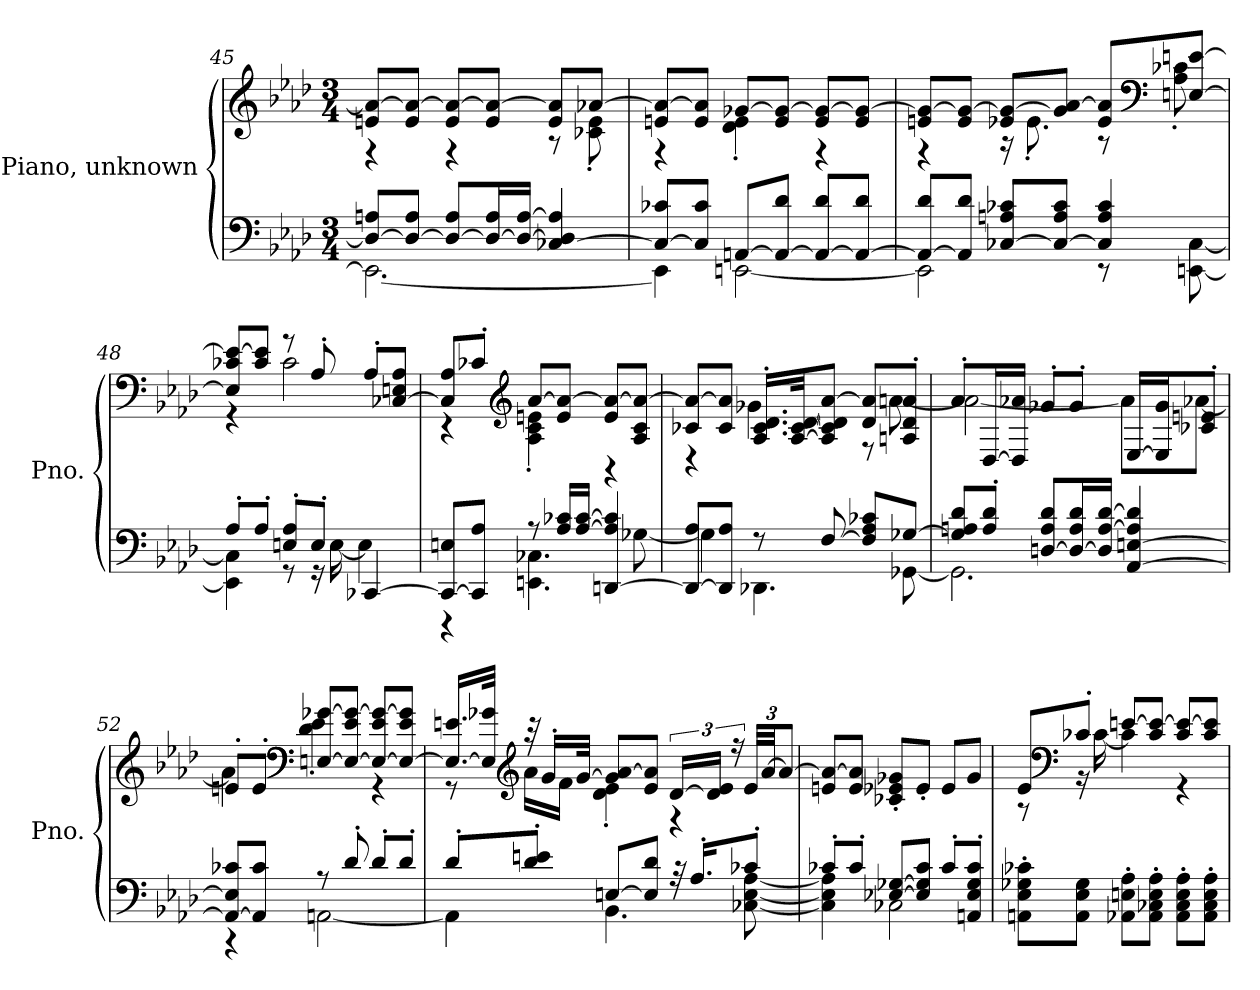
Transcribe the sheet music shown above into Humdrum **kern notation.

**kern	**kern
*part1	*part1
*staff2	*staff1
*I"Piano, unknown	*
*I'Pno.	*
!!LO:LB:g=z
*clefF4	*clefG2
*k[b-e-a-d-]	*k[b-e-a-d-]
*M3/4	*M3/4
=45	=45
*^	*^
8D-/_ 8An/L	2.EE\_	8en/ 8a/_L	4r
8D-/_ 8A/J	.	8e/ 8a/_J	.
8D-/_ 8A/L	.	8e/ 8a/_L	4r
16D-/_ 16A/L	.	8e/ 8a/_J	.
16D-/_ [16A/JJ	.	.	.
[4C-X/ 4D-/] 4A/]	.	8e/ 8a/]L	8r
.	.	[8a-X/J	8c-X\' 8e\'
=46	=46	=46	=46
8C-/_ 8c-X/L	4EE\]	8en/ 8a-/_L	4r
8C-/] 8c-/J	.	8e/ 8a-/]J	.
[8AAn/L	[2EEn\	[8g-X/L	4d-\' 4e\'
8AA/_ 8d-/J	.	8e/ 8g-/_J	.
8AA/_ 8d-/L	.	8e/ 8g-/_L	4r
8AA/_ 8d-/J	.	8e/ 8g-/_J	.
=47	=47	=47	=47
8AA/_ 8d-/L	2EE\]	8en/ 8g-/_L	4r
8AA/] 8d-/J	.	8e/ 8g-/_J	.
[8C-X/ 8An/ 8c-X/L	.	8e-X/ 8g-/_L	16r
.	.	.	8.e-'\
8C-/_ 8A/ 8c-/J	.	8g-/] [8a-/J	.
4C-/] 4A/ 4c-/	8r	8e-/ 8a-/]L	8r
*	*	*clefF4	*
.	[8EEn\ [8C-\	[8En/ [8en/J	8A-\' 8c-X\'
!!LO:LB:g=z	!!
=48	=48	=48	=48
8A-'/L	4EE\] 4C-\]	8E/] 8c-X/ 8e/_L	4r
8A-'/J	.	8c-/ 8e/]J	.
8En/' 8A-/'L	8r	8r	2c-\
8E'/J	16r	8A-'/	.
.	[16E\	.	.
[4CC-X/	4E\]	8A-'/L	.
.	.	[8C-X/ 8En/ 8A-/J	.
=49	=49	=49	=49
8CC-/_ 8En/L	4r	8C-/] 8A-/L	4r
8CC-/] 8A-/J	.	8c-X'/J	.
*	*	*clefG2	*
8r	4.EEn\ 4.C-X\	[8a-/L	4A-\' 4c-\' 4en\'
16A-/ 16c-X/LL	.	8e/ 8a-/_J	.
[16A-/ [16c-/JJ	.	.	.
[4DDn/ 4A-/] 4c-/]	.	8e/ 8a-/_L	4r
.	[8G-X\	8A-/ 8c-/ 8a-/_J	.
=50	=50	=50	=50
8DD/_ 8A-/L	4G-\]	8c-X/ 8a-/_L	4r
8DD/] 8A-/J	.	8c-/ 8a-/]J	.
8r	4.DD-X\	16.A-/' 16.c-/' 16.d-/'LL	4g-X\
.	.	[32A-/ [32c-/ [32d-/JK	.
[8F/	.	8A-/] 8c-/] 8d-/] [8a-/J	.
8F/] 8A-/ 8c-X/L	.	8d-/ 8a-/]L	8r
[8G-X/J	[8GG-X\	8An/' 8d-/' 8a-/'J	[8an\
!!LO:LB:g=z	!!
=51	=51	=51	=51
8G-/] 8An/ 8d-/L	2.GG-\]	8a-'/L	2a\_
8A/' 8d-/'J	.	[16D-/L	.
.	.	16D-/] 16a-X/JJ	.
[8Dn/ 8A/ 8d-/L	.	8g-X'/L	.
16D/_ 16A/ 16d-/L	.	8g-'/J	.
16D/] [16A/ [16d-/JJ	.	.	.
[4AA-/ [4En/ 4A/] 4d-/]	.	[16E-/LL	8a\L]
.	.	16E-/] 16g-/J	.
.	.	8c-X/' 8en/'J	[8a-X\J
=52	=52	=52	=52
8AA-/_ 8E/] 8c-X/L	4r	8en'/L	4a-\]
8AA-/] 8c-/J	.	8e'/J	.
*	*	*clefF4	*
8r	[2AAn\	[8En/ [8g-X/L	4d-\' 4e\'
8d-'/	.	8E/_ 8e/ 8g-/_J	.
8d-'/L	.	8E/_ 8e/ 8g-/_L	4r
8d-'/J	.	8E/_ 8e/ 8g-/]J	.
!!LO:LB:g=z	!!
=53	=53	=53	=53
8d-'/L	4AA\]	16.E/_ 16.en/LL	8r
.	.	32E/] 32g-X/JJk	.
*	*	*clefG2	*
8d-/' 8en/'J	.	32r	16a-\LL
.	.	16g-'/LL	.
.	.	.	16f\JJ
.	.	[32g-/JJk	.
[8En/L	4.BB-\	8g-/] [8a-/L	4d-\' 4e\'
8E/] 8d-/J	.	8e/ 8a-/]J	.
32r	.	[24d-/LL	4r
16.A-'/KL	.	.	.
.	.	24d-/] 24e/JJ	.
.	.	24r	.
*	*	*Xbrackettup	*
8c-X'/J	[8C-X\ [8E\ [8A-\	48e/LLL	.
.	.	[48a-/JJ	.
.	.	12a-/J_	.
*	*	*v	*v
=54	=54	=54
8c-X'/L	4C-\] 4E\] 4A-\]	8en/ 8a-/_L
8c-'/J	.	8e/ 8a-/]J
[8E-X/ [8G-X/L	2C-X\	8c-X/' 8e-X/' 8g-X/'L
8E-/] 8G-/] 8c-/J	.	8e-'/J
8c-'/L	.	8e-/L
8AAn/' 8E-/' 8G-/' 8c-/'J	.	8g-/J
*v	*v	*
!!LO:LB:g=z
=55	=55
*	*^
8AAn\' 8E-\' 8G-X\' 8c-X\'L	8e-/L	8r
*	*clefF4	*
8AA\ 8E-\ 8G-\J	8c-X'/J	16r
.	.	[16c-\
8AA-X\' 8En\' 8A-\'L	[8en/L	4c-\]
8AA-\' 8C-X\' 8E\' 8A-\'J	8c-/ 8e/_J	.
8AA-\' 8C-\' 8E\' 8A-\'L	8c-/ 8e/_L	4r
8AA-\' 8C-\' 8E\' 8A-\'J	8c-/ 8e/]J	.
*	*v	*v
=	=
*-	*-
